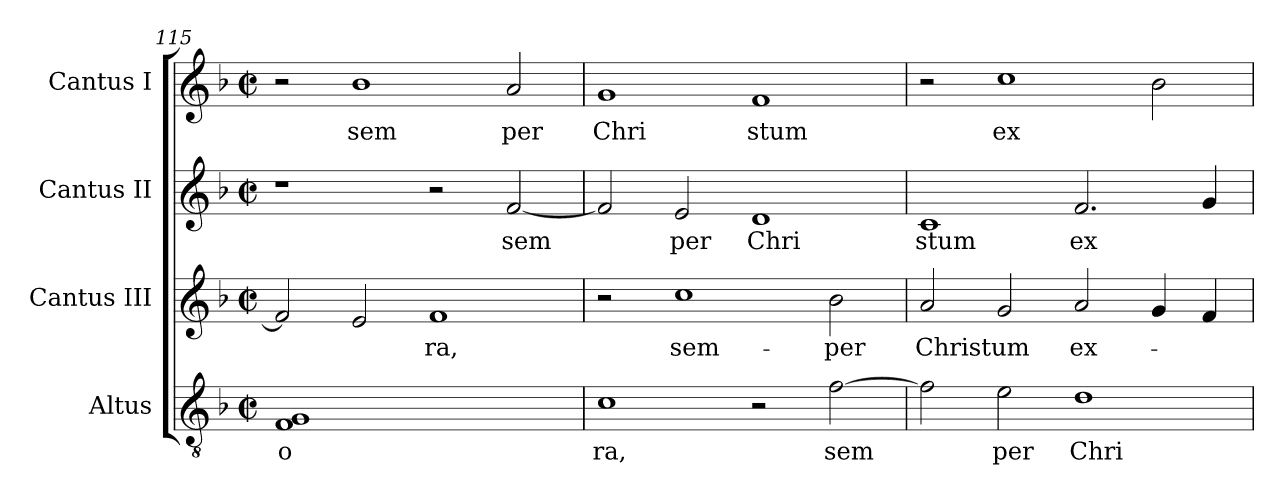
**kern	**text	**kern	**text	**kern	**text	**kern	**text
*part4	*part4	*part3	*part3	*part2	*part2	*part1	*part1
*staff4	*staff4	*staff3	*staff3	*staff2	*staff2	*staff1	*staff1
*I"Altus	*	*I"Cantus III	*	*I"Cantus II	*	*I"Cantus I	*
*clefGv2	*	*clefG2	*	*clefG2	*	*clefG2	*
*k[b-]	*	*k[b-]	*	*k[b-]	*	*k[b-]	*
*F:	*	*F:	*	*F:	*	*F:	*
*M2/2	*	*M2/2	*	*M2/2	*	*M2/2	*
*met(c|)	*	*met(c|)	*	*met(c|)	*	*met(c|)	*
=115	=115	=115	=115	=115	=115	=115	=115
!	!LO:LY:b:rj	!	!	!	!	!	!
1G 1F	o	2f/]	.	1r	.	2r	.
!	!	!	!	!	!	!	!LO:LY:b:cj
.	.	2e/	.	.	.	1b-	sem
!	!	!	!LO:LY:b:cj	!	!	!	!
1ryy	.	1f	-ra,	2r	.	.	.
!	!	!	!	!	!LO:LY:b	!	!LO:LY:b:cj
.	.	.	.	[<2f/	sem	2a/	per
=116	=116	=116	=116	=116	=116	=116	=116
!	!LO:LY:b:cj	!	!	!	!	!	!LO:LY:b:cj
1c	ra,	2r	.	2f/]	.	1g	Chri
!	!	!	!LO:LY:b:cj	!	!LO:LY:b:cj	!	!
.	.	1cc	sem-	2e/	per	.	.
!	!	!	!	!	!LO:LY:b:cj	!	!LO:LY:b:cj
2r	.	.	.	1d	Chri	1f	stum
!	!LO:LY:b	!	!LO:LY:b:cj	!	!	!	!
[>2f\	sem	2b-\	-per	.	.	.	.
=117	=117	=117	=117	=117	=117	=117	=117
!	!	!	!LO:LY:b	!	!LO:LY:b:cj	!	!
2f\]	.	2a/	Christum	1c	stum	2r	.
!	!LO:LY:b:cj	!	!	!	!	!	!LO:LY:b:cj
2e\	per	2g/	.	.	.	1cc	ex
!	!LO:LY:b:cj	!	!LO:LY:b:cj	!	!LO:LY:b:cj	!	!
1d	Chri	2a/	ex-	2.f/	ex	.	.
.	.	4g/	.	.	.	2b-\	.
.	.	4f/	.	4g/	.	.	.
=	=	=	=	=	=	=	=
*-	*-	*-	*-	*-	*-	*-	*-
